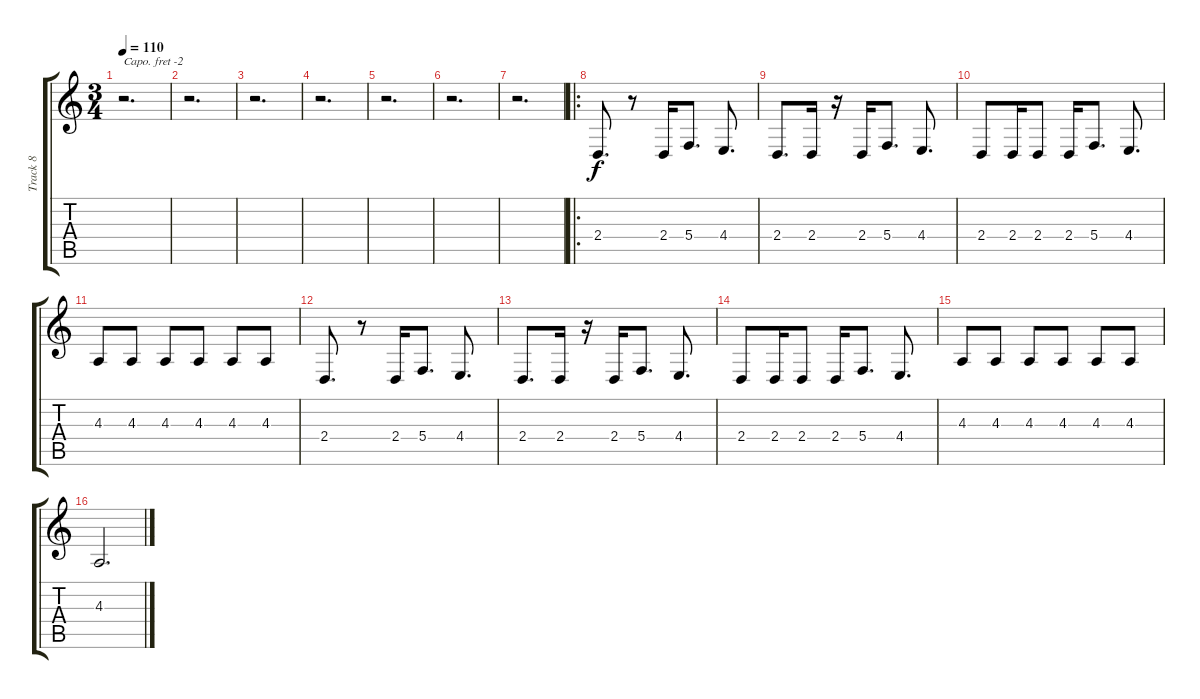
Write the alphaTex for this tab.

\track ("Track 8" "Track 8") {instrument baritonesax}
\staff {score tabs}
\capo -2
\tuning (E4 B3 G3 D3 A2 E2) {hide}
\ts (3 4)
\tempo 110
\clef g2
\ks c
r.2{d dy f} |
r.2{d} |
r.2{d} |
r.2{d} |
r.2{d} |
r.2{d} |
r.2{d} |
\ro
2.4.8{d} r.8 2.4.16 5.4.8{d} 4.4.8{d} |
2.4.8{d} 2.4.16 r.16 2.4.16 5.4.8{d} 4.4.8{d} |
2.4.8 2.4.16 2.4.8 2.4.16 5.4.8{d} 4.4.8{d} |
4.3.8 4.3.8 4.3.8 4.3.8 4.3.8 4.3.8 |
2.4.8{d} r.8 2.4.16 5.4.8{d} 4.4.8{d} |
2.4.8{d} 2.4.16 r.16 2.4.16 5.4.8{d} 4.4.8{d} |
2.4.8 2.4.16 2.4.8 2.4.16 5.4.8{d} 4.4.8{d} |
4.3.8 4.3.8 4.3.8 4.3.8 4.3.8 4.3.8 |
4.3.2{d}
